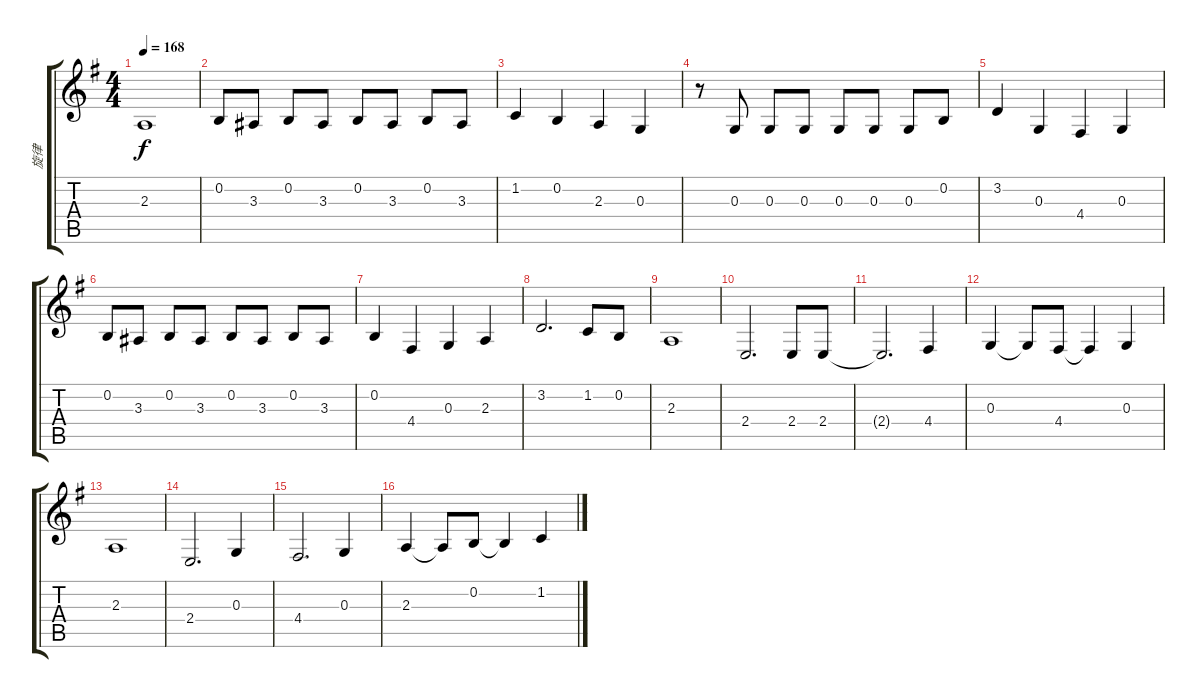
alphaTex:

\track ("旋律" "旋律") {instrument lead1square}
\staff {score tabs}
\tuning (E4 B3 G3 D3 A2 E2) {hide}
\ts (4 4)
\tempo 168
\clef g2
\ks g
2.3{t}.1{dy f} |
0.2.8 3.3.8 0.2.8 3.3.8 0.2.8 3.3.8 0.2.8 3.3.8 |
1.2.4 0.2.4 2.3.4 0.3.4 |
r.8 0.3.8 0.3.8 0.3.8 0.3.8 0.3.8 0.3.8 0.2.8 |
3.2.4 0.3.4 4.4.4 0.3.4 |
0.2.8 3.3.8 0.2.8 3.3.8 0.2.8 3.3.8 0.2.8 3.3.8 |
0.2.4 4.4.4 0.3.4 2.3.4 |
3.2.2{d} 1.2.8 0.2.8 |
2.3.1 |
2.4.2{d} 2.4.8 2.4.8 |
2.4{t}.2{d} 4.4.4 |
0.3.4 0.3{t}.8 4.4.8 4.4{t}.4 0.3.4 |
2.3.1 |
2.4.2{d} 0.3.4 |
4.4.2{d} 0.3.4 |
2.3.4{txt ""} 2.3{t}.8 0.2.8 0.2{t}.4 1.2.4
